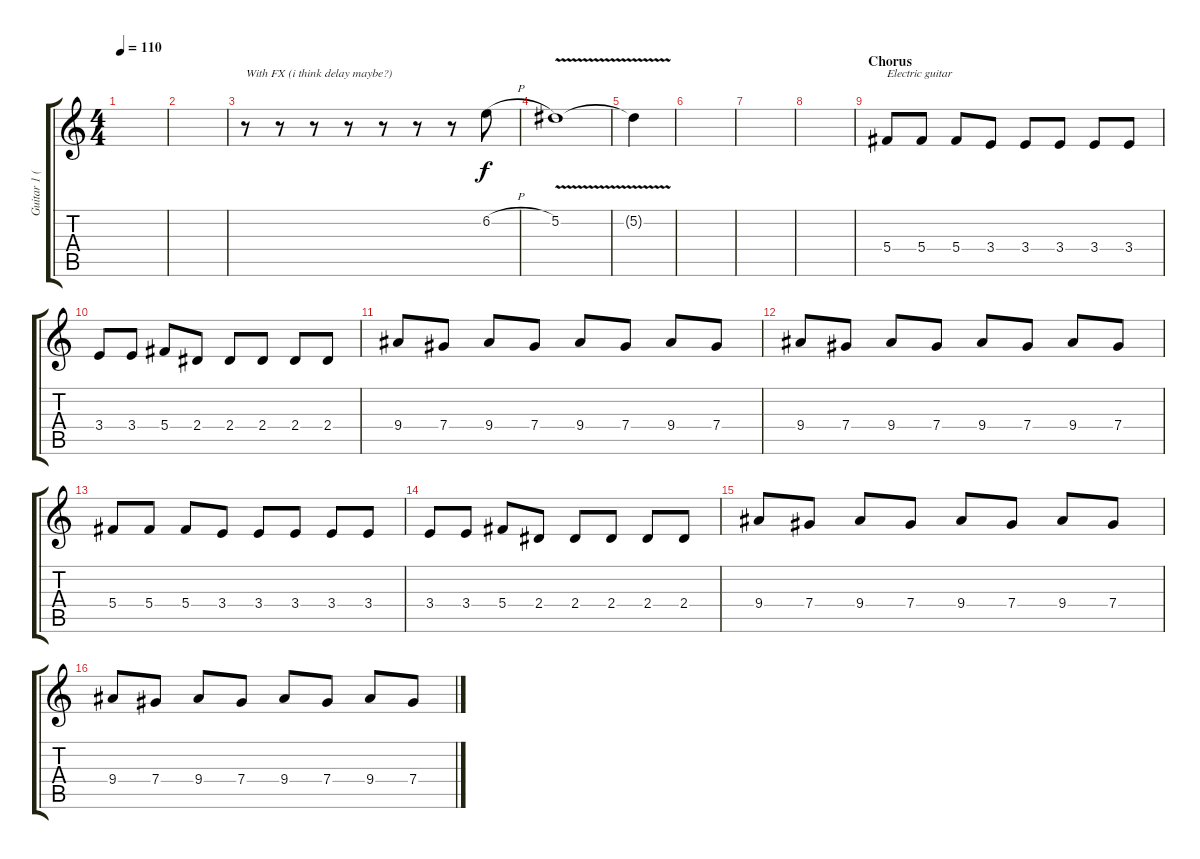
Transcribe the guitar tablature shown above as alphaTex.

\track ("Guitar 1 (Eb)" "Guitar 1 (") {instrument overdrivenguitar}
\staff {score tabs}
\tuning (Eb4 Bb3 Gb3 Db3 Ab2 Eb2) {hide}
\ts (4 4)
\tempo 110
\clef g2
\ks c
|
|
r.8{txt "With FX (i think delay maybe?)" volume 8 instrument overdrivenguitar} r.8 r.8 r.8 r.8 r.8 r.8 6.2{h}.8 |
5.2{v}.1{volume 0} |
5.2{t}.4 |
|
|
|
\section ("" "Chorus")
5.4.8{txt "Electric guitar" volume 12 instrument overdrivenguitar} 5.4.8 5.4.8 3.4.8 3.4.8 3.4.8 3.4.8 3.4.8 |
3.4.8 3.4.8 5.4.8 2.4.8 2.4.8 2.4.8 2.4.8 2.4.8 |
9.4.8 7.4.8 9.4.8 7.4.8 9.4.8 7.4.8 9.4.8 7.4.8 |
9.4.8 7.4.8 9.4.8 7.4.8 9.4.8 7.4.8 9.4.8 7.4.8 |
5.4.8 5.4.8 5.4.8 3.4.8 3.4.8 3.4.8 3.4.8 3.4.8 |
3.4.8 3.4.8 5.4.8 2.4.8 2.4.8 2.4.8 2.4.8 2.4.8 |
9.4.8 7.4.8 9.4.8 7.4.8 9.4.8 7.4.8 9.4.8 7.4.8 |
9.4.8 7.4.8 9.4.8 7.4.8 9.4.8 7.4.8 9.4.8 7.4.8
